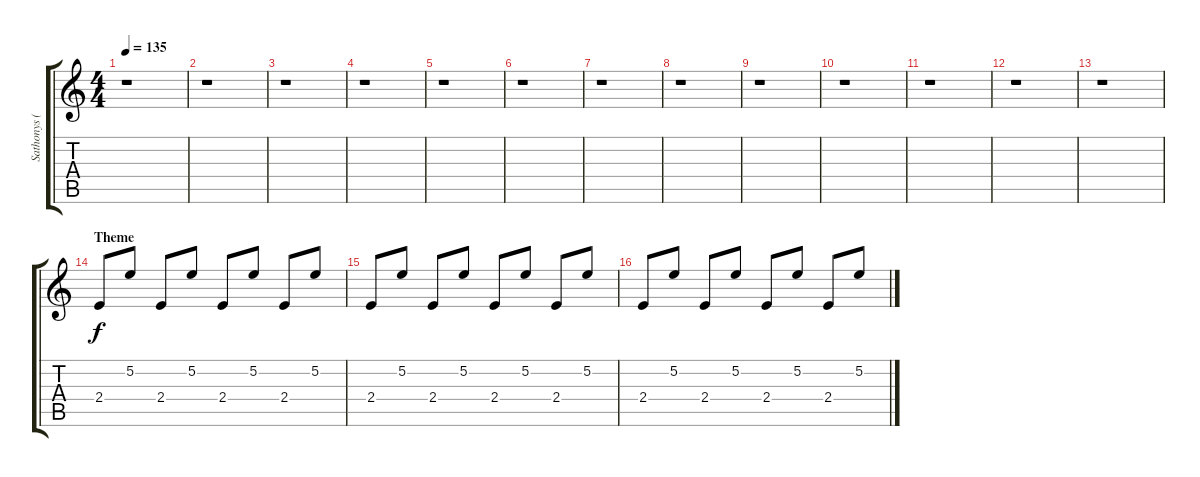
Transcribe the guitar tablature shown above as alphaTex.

\track ("Sathonys (Extra)" "Sathonys (") {instrument overdrivenguitar}
\staff {score tabs}
\tuning (E4 B3 G3 D3 A2 E2) {hide}
\ts (4 4)
\tempo 135
\clef g2
\ks c
r.1{dy f} |
r.1 |
r.1 |
r.1 |
r.1 |
r.1 |
r.1 |
r.1 |
r.1 |
r.1 |
r.1 |
r.1 |
r.1 |
\section ("" "Theme")
2.4.8 5.2.8 2.4.8 5.2.8 2.4.8 5.2.8 2.4.8 5.2.8 |
2.4.8 5.2.8 2.4.8 5.2.8 2.4.8 5.2.8 2.4.8 5.2.8 |
2.4.8 5.2.8 2.4.8 5.2.8 2.4.8 5.2.8 2.4.8 5.2.8
